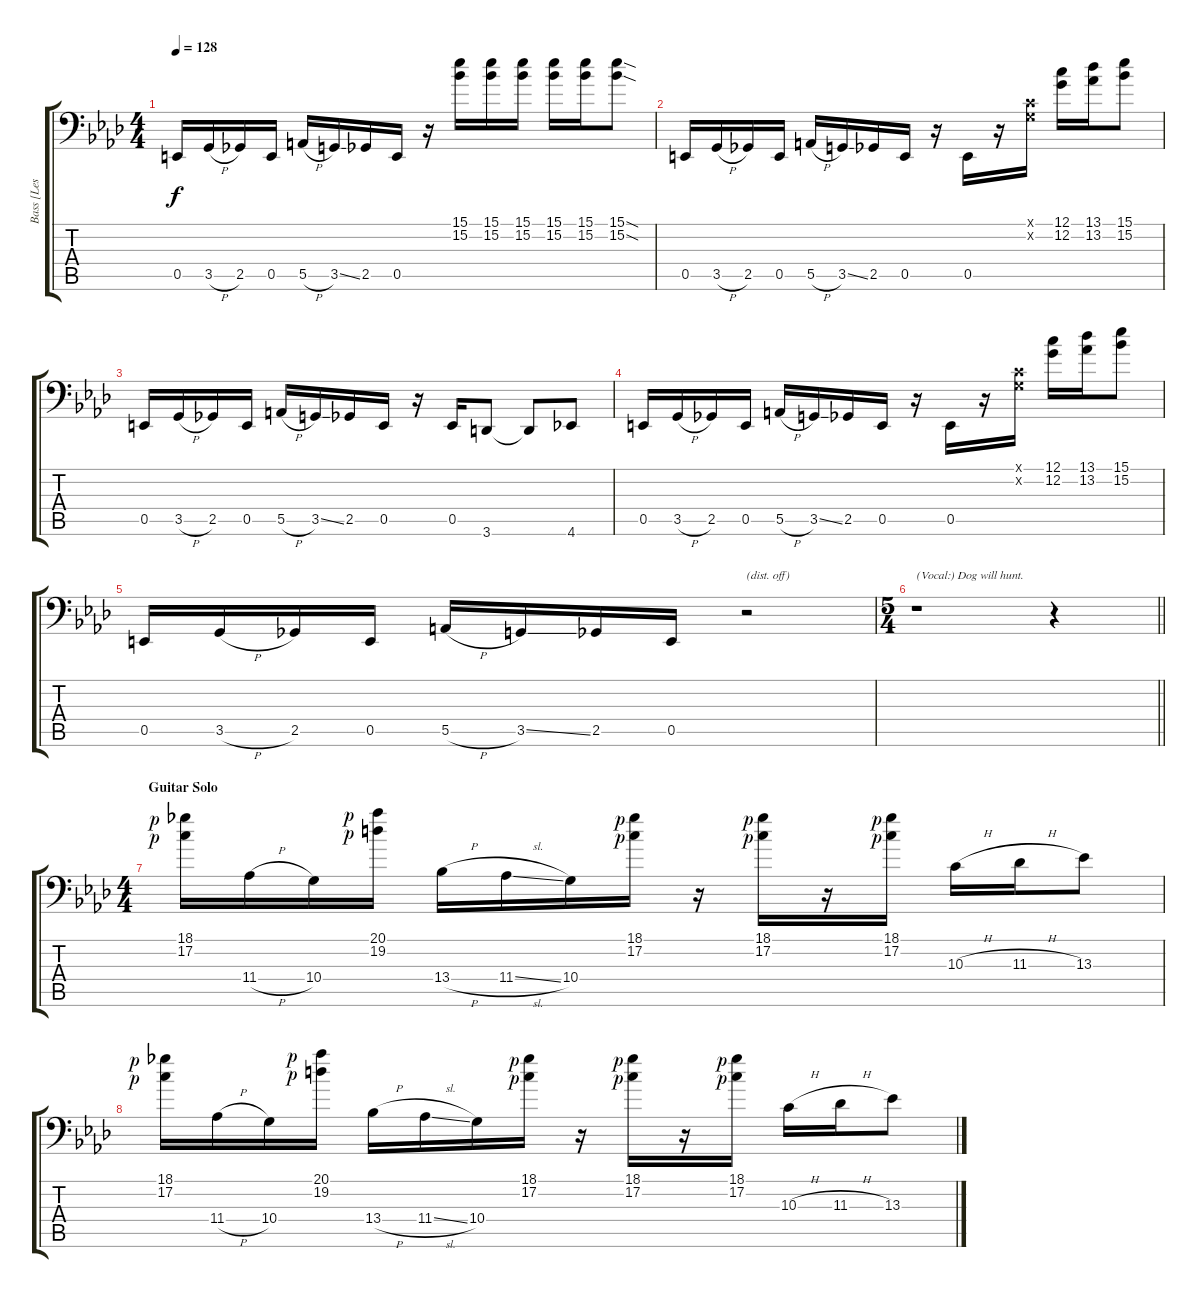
\track ("Bass [Les Claypool]" "Bass [Les ") {instrument slapbass1}
\staff {score tabs}
\tuning (C3 G2 D2 A1 E1 B0) {hide}
\ts (4 4)
\tempo 128
\clef f4
\ks ab
0.5.16{dy f} 3.5{h}.16 2.5.16 0.5.16 5.5{h}.16 3.5{ss}.16 2.5.16 0.5.16 r.16 (15.1 15.2).16 (15.1 15.2).16 (15.1 15.2).16 (15.1 15.2).16 (15.1 15.2).16 (15.1{sod} 15.2{sod}).8 |
0.5.16 3.5{h}.16 2.5.16 0.5.16 5.5{h}.16 3.5{ss}.16 2.5.16 0.5.16 r.16 0.5.16 r.16 (0.1{x} 0.2{x}).16 (12.1 12.2).16 (13.1 13.2).16 (15.1 15.2).8 |
0.5.16 3.5{h}.16 2.5.16 0.5.16 5.5{h}.16 3.5{ss}.16 2.5.16 0.5.16 r.16 0.5.16 3.6.8 3.6{t}.8 4.6.8 |
0.5.16 3.5{h}.16 2.5.16 0.5.16 5.5{h}.16 3.5{ss}.16 2.5.16 0.5.16 r.16 0.5.16 r.16 (0.1{x} 0.2{x}).16 (12.1 12.2).16 (13.1 13.2).16 (15.1 15.2).8 |
0.5.16 3.5{h}.16 2.5.16 0.5.16 5.5{h}.16 3.5{ss}.16 2.5.16 0.5.16 r.2{txt "(dist. off)"} |
\ts (5 4)
\barLineRight lightlight
r.1{txt "(Vocal:) Dog will hunt."} r.4 |
\ts (4 4)
\section ("" "Guitar Solo")
(18.1{rf 1} 17.2{rf 1}).16{instrument slapbass1} 11.4{h}.16 10.4.16 (20.1{rf 1} 19.2{rf 1}).16 13.4{h}.16 11.4{sl}.16 10.4.16 (18.1{rf 1} 17.2{rf 1}).16 r.16 (18.1{rf 1} 17.2{rf 1}).16 r.16 (18.1{rf 1} 17.2{rf 1}).16 10.3{h}.16 11.3{h}.16 13.3.8 |
(18.1{rf 1} 17.2{rf 1}).16 11.4{h}.16 10.4.16 (20.1{rf 1} 19.2{rf 1}).16 13.4{h}.16 11.4{sl}.16 10.4.16 (18.1{rf 1} 17.2{rf 1}).16 r.16 (18.1{rf 1} 17.2{rf 1}).16 r.16 (18.1{rf 1} 17.2{rf 1}).16 10.3{h}.16 11.3{h}.16 13.3.8
